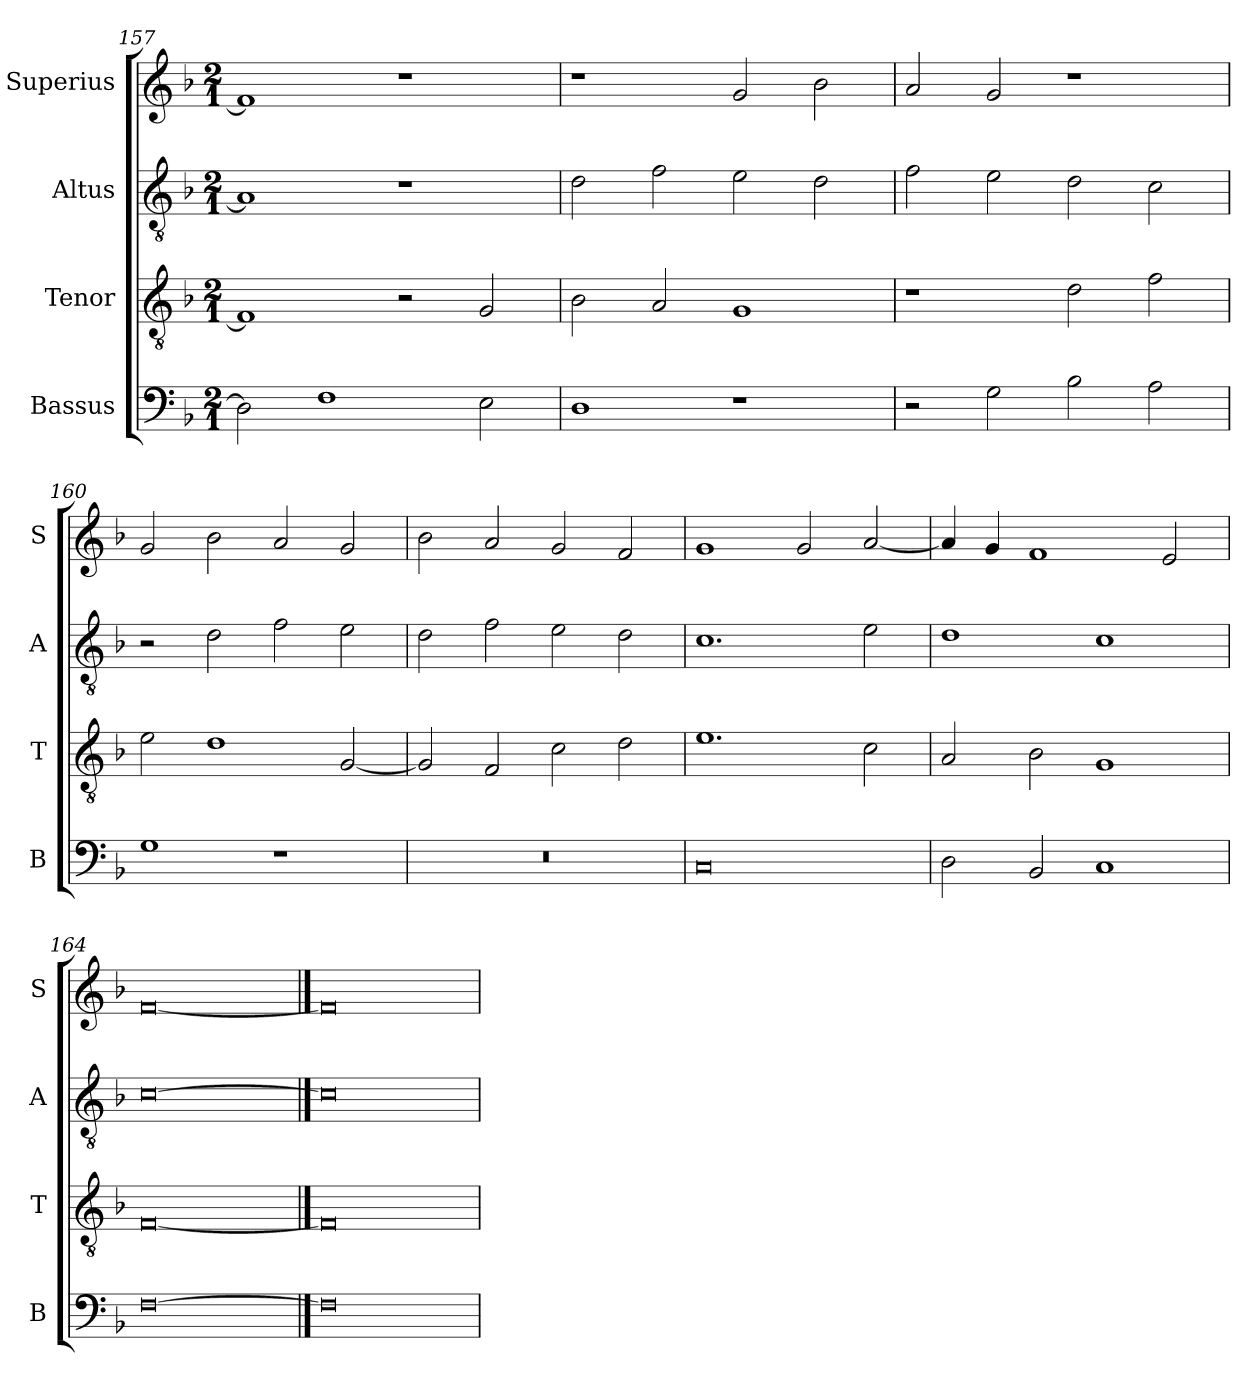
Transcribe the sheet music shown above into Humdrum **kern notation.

**kern	**kern	**kern	**kern
*part4	*part3	*part2	*part1
*staff4	*staff3	*staff2	*staff1
*I"Bassus	*I"Tenor	*I"Altus	*I"Superius
*I'B	*I'T	*I'A	*I'S
*clefF4	*clefGv2	*clefGv2	*clefG2
*k[b-]	*k[b-]	*k[b-]	*k[b-]
*M2/1	*M2/1	*M2/1	*M2/1
=157	=157	=157	=157
2D\]	1F]	1A]	1f]
1F	.	.	.
.	2r	1r	1r
2E\	2G/	.	.
=158	=158	=158	=158
1D	2B-\	2d\	1r
.	2A/	2f\	.
1r	1G	2e\	2g/
.	.	2d\	2b-\
=159	=159	=159	=159
2r	1r	2f\	2a/
2G\	.	2e\	2g/
2B-\	2d\	2d\	1r
2A\	2f\	2c\	.
=160	=160	=160	=160
1G	2e\	2r	2g/
.	1d	2d\	2b-\
1r	.	2f\	2a/
.	[2G/	2e\	2g/
=161	=161	=161	=161
0r	2G/]	2d\	2b-\
.	2F/	2f\	2a/
.	2c\	2e\	2g/
.	2d\	2d\	2f/
=162	=162	=162	=162
0C	1.e	1.c	1g
.	.	.	2g/
.	2c\	2e\	[2a/
=163	=163	=163	=163
2D\	2A/	1d	4a/]
.	.	.	4g/
2BB-/	2B-\	.	1f
1C	1G	1c	.
.	.	.	2e/
=164	=164	=164	=164
[0F	[0F	[0c	[0f
==165	==165	==165	==165
0F]	0F]	0c]	0f]
=	=	=	=
*-	*-	*-	*-
